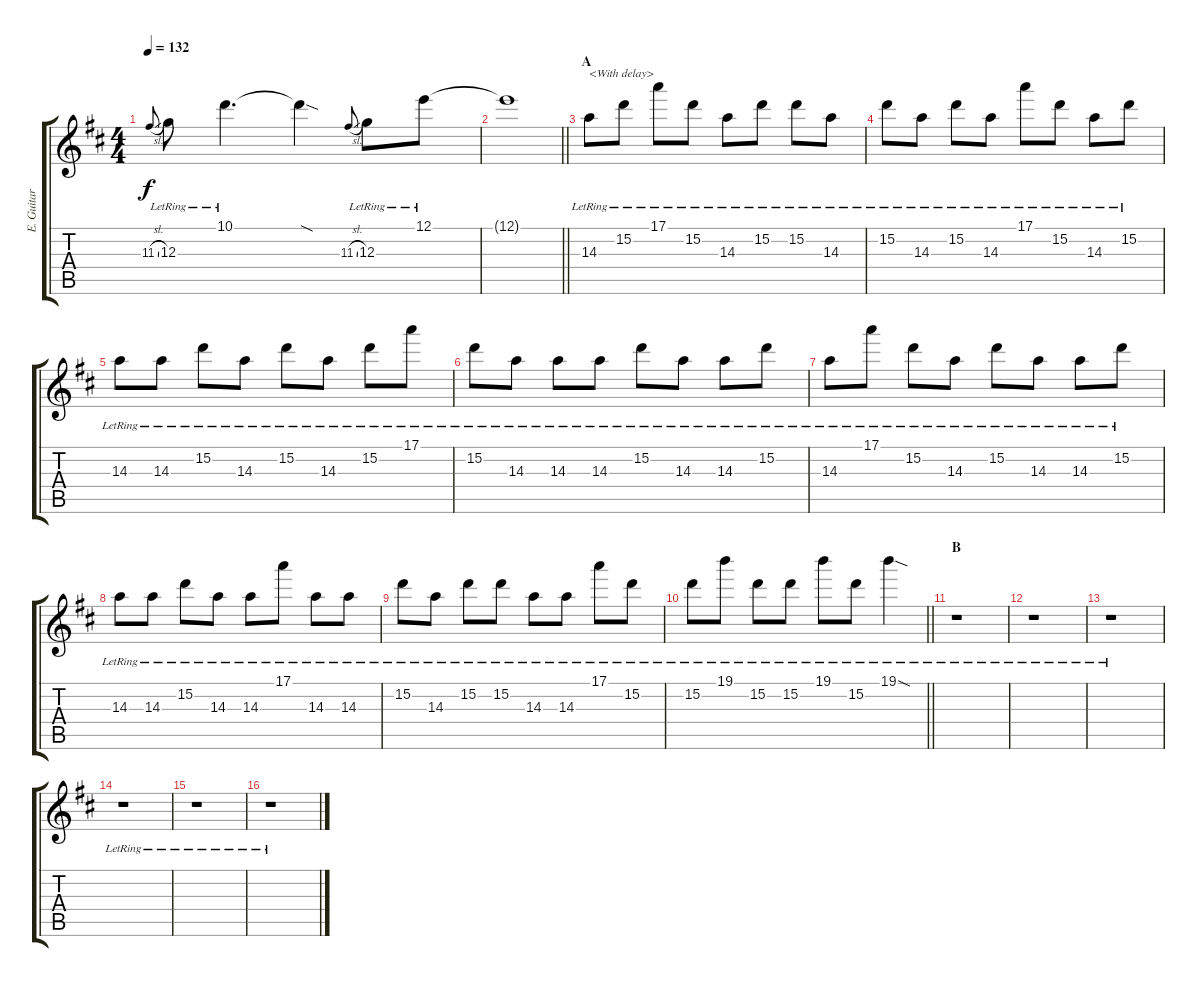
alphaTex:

\track ("E. Guitar III" "E. Guitar ") {instrument electricguitarclean}
\staff {score tabs}
\tuning (E4 B3 G3 D3 A2 E2) {hide}
\ts (4 4)
\tempo 132
\clef g2
\ks d
11.3{sl}.8{gr onbeat dy f} 12.3{lr}.8 10.1{lr}.4{d} 10.1{sod t}.4 11.3{sl}.8{gr onbeat} 12.3{lr}.8 12.1{lr}.8 |
\barLineRight lightlight
12.1{t}.1 |
\section ("" "A")
14.3{lr}.8{txt "<With delay>"} 15.2{lr}.8 17.1{lr}.8 15.2{lr}.8 14.3{lr}.8 15.2{lr}.8 15.2{lr}.8 14.3{lr}.8 |
15.2{lr}.8 14.3{lr}.8 15.2{lr}.8 14.3{lr}.8 17.1{lr}.8 15.2{lr}.8 14.3{lr}.8 15.2{lr}.8 |
14.3{lr}.8 14.3{lr}.8 15.2{lr}.8 14.3{lr}.8 15.2{lr}.8 14.3{lr}.8 15.2{lr}.8 17.1{lr}.8 |
15.2{lr}.8 14.3{lr}.8 14.3{lr}.8 14.3{lr}.8 15.2{lr}.8 14.3{lr}.8 14.3{lr}.8 15.2{lr}.8 |
14.3{lr}.8 17.1{lr}.8 15.2{lr}.8 14.3{lr}.8 15.2{lr}.8 14.3{lr}.8 14.3{lr}.8 15.2{lr}.8 |
14.3{lr}.8 14.3{lr}.8 15.2{lr}.8 14.3{lr}.8 14.3{lr}.8 17.1{lr}.8 14.3{lr}.8 14.3{lr}.8 |
15.2{lr}.8 14.3{lr}.8 15.2{lr}.8 15.2{lr}.8 14.3{lr}.8 14.3{lr}.8 17.1{lr}.8 15.2{lr}.8 |
\barLineRight lightlight
15.2{lr}.8 19.1{lr}.8 15.2{lr}.8 15.2{lr}.8 19.1{lr}.8 15.2{lr}.8 19.1{sod lr}.4 |
\section ("" "B")
r.1 |
r.1 |
r.1 |
r.1 |
r.1 |
r.1
